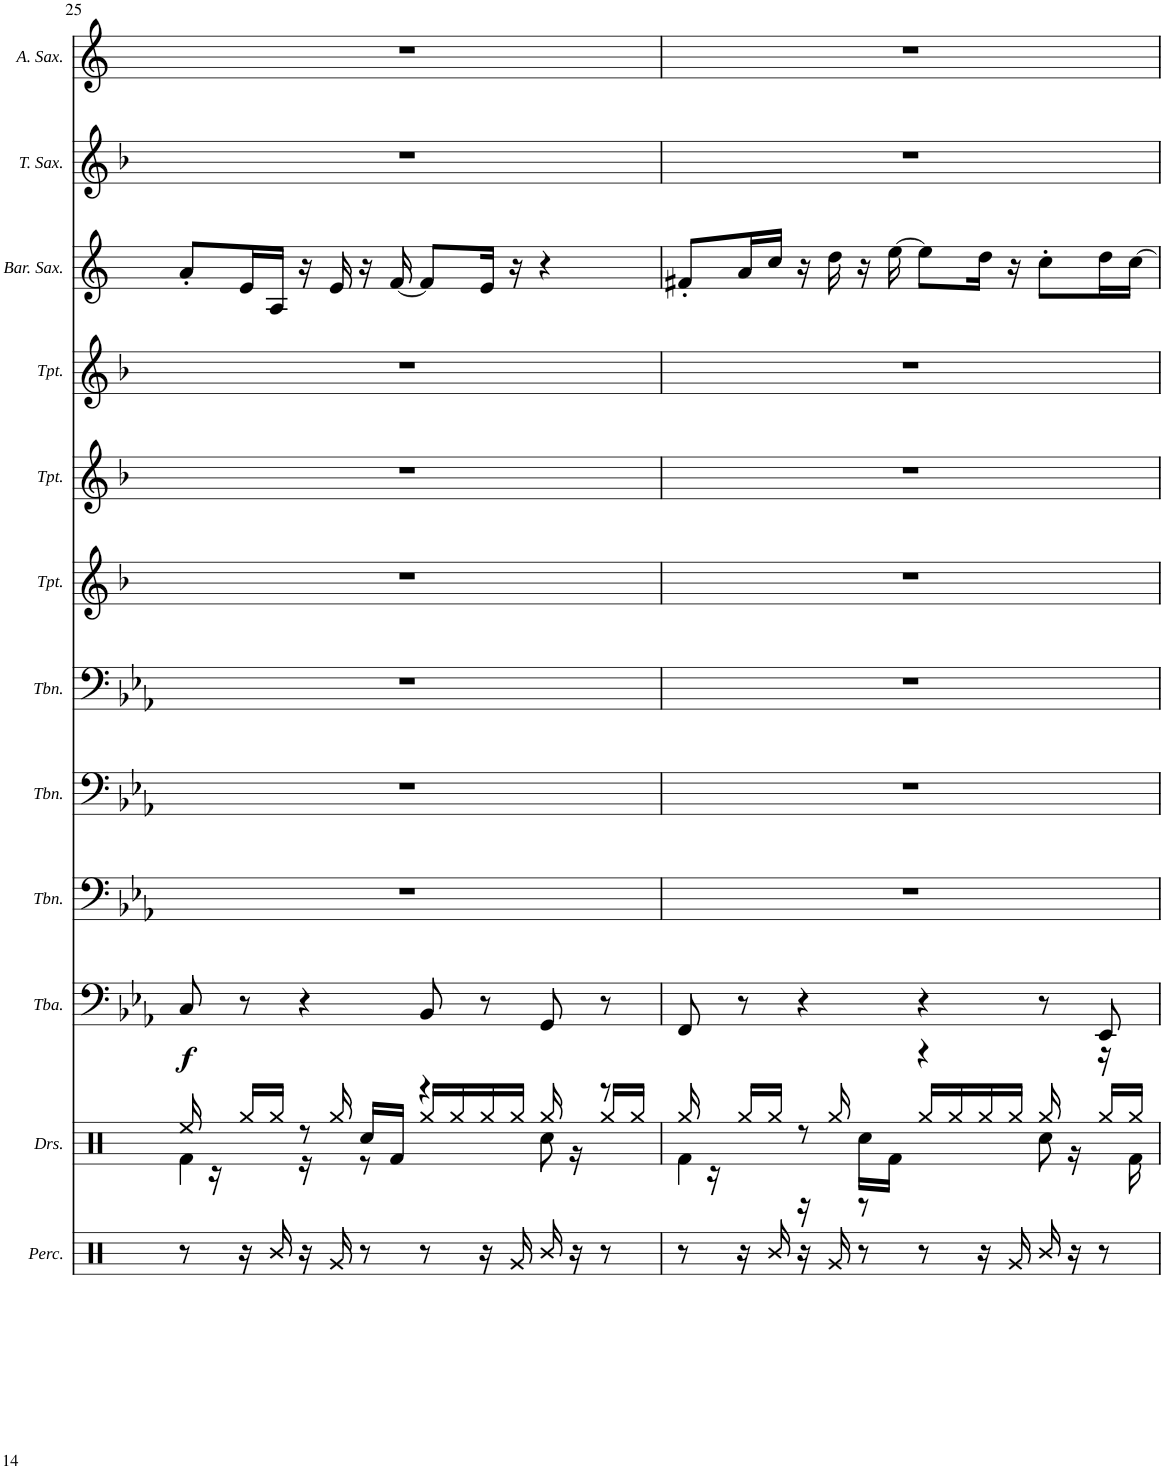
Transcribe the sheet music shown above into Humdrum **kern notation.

**kern	**kern	**kern	**dynam	**kern	**kern	**kern	**kern	**kern	**kern	**kern	**kern	**kern
*part12	*part11	*part10	*part10	*part9	*part8	*part7	*part6	*part5	*part4	*part3	*part2	*part1
*staff12	*staff11	*staff10	*staff10	*staff9	*staff8	*staff7	*staff6	*staff5	*staff4	*staff3	*staff2	*staff1
*I"Percussion	*I"Drumset	*I"Tuba	*	*I"Trombone	*I"Trombone	*I"Trombone	*I"Trumpet	*I"Trumpet	*I"Trumpet	*I"Baritone Saxophone	*I"Tenor Saxophone	*I"Alto Saxophone
*I'Perc.	*I'Drs.	*I'Tba.	*	*I'Tbn.	*I'Tbn.	*I'Tbn.	*I'Tpt.	*I'Tpt.	*I'Tpt.	*I'Bar. Sax.	*I'T. Sax.	*I'A. Sax.
!!LO:PB:g=z
*clefX	*clefX	*clefF4	*	*clefF4	*clefF4	*clefF4	*clefG2	*clefG2	*clefG2	*clefG2	*clefG2	*clefG2
*	*	*	*	*	*	*	*Trd1c2	*Trd1c2	*Trd1c2	*Trd12c21	*Trd8c14	*Trd5c9
*k[]	*k[]	*k[b-e-a-]	*	*k[b-e-a-]	*k[b-e-a-]	*k[b-e-a-]	*k[b-]	*k[b-]	*k[b-]	*k[]	*k[b-]	*k[]
*M4/4	*M4/4	*M4/4	*	*M4/4	*M4/4	*M4/4	*M4/4	*M4/4	*M4/4	*M4/4	*M4/4	*M4/4
=25	=25	=25	=25	=25	=25	=25	=25	=25	=25	=25	=25	=25
*	*^	*	*	*	*	*	*	*	*	*	*	*
!	!	!	!	!LO:DY:b	!	!	!	!	!	!	!	!	!
8r	4Rf\	16Ree/	8C/	f	1r	1r	1r	1r	1r	1r	8a'/L	1r	1r
.	.	16r	.	.	.	.	.	.	.	.	.	.	.
16r	.	16Rgg/LL	8r	.	.	.	.	.	.	.	16e/L	.	.
16R/	.	16Rgg/JJ	.	.	.	.	.	.	.	.	16A/JJ	.	.
16r	8r	16r	4r	.	.	.	.	.	.	.	16r	.	.
16Rg/	.	16Rgg/	.	.	.	.	.	.	.	.	16e/	.	.
8r	16Rcc/LL	8r	.	.	.	.	.	.	.	.	16r	.	.
.	16Rf/JJ	.	.	.	.	.	.	.	.	.	[16f/	.	.
8r	4r	16Rgg/LL	8BB-/	.	.	.	.	.	.	.	8f/L]	.	.
.	.	16Rgg/	.	.	.	.	.	.	.	.	.	.	.
16r	.	16Rgg/	8r	.	.	.	.	.	.	.	16e/Jk	.	.
16Rg/	.	16Rgg/JJ	.	.	.	.	.	.	.	.	16r	.	.
16R/	8Rcc\	16Rgg/	8GG/	.	.	.	.	.	.	.	4r	.	.
16r	.	16r	.	.	.	.	.	.	.	.	.	.	.
8r	8r	16Rgg/LL	8r	.	.	.	.	.	.	.	.	.	.
.	.	16Rgg/JJ	.	.	.	.	.	.	.	.	.	.	.
=26	=26	=26	=26	=26	=26	=26	=26	=26	=26	=26	=26	=26	=26
8r	4Rf\	16Rgg/	8FF/	.	1r	1r	1r	1r	1r	1r	8f#X'/L	1r	1r
.	.	16r	.	.	.	.	.	.	.	.	.	.	.
16r	.	16Rgg/LL	8r	.	.	.	.	.	.	.	16a/L	.	.
16R/	.	16Rgg/JJ	.	.	.	.	.	.	.	.	16cc/JJ	.	.
16r	8r	16r	4r	.	.	.	.	.	.	.	16r	.	.
16Rg/	.	16Rgg/	.	.	.	.	.	.	.	.	16dd\	.	.
8r	16Rcc\LL	8r	.	.	.	.	.	.	.	.	16r	.	.
.	16Rf\JJ	.	.	.	.	.	.	.	.	.	[16ee\	.	.
8r	4r	16Rgg/LL	4r	.	.	.	.	.	.	.	8ee\L]	.	.
.	.	16Rgg/	.	.	.	.	.	.	.	.	.	.	.
16r	.	16Rgg/	.	.	.	.	.	.	.	.	16dd\Jk	.	.
16Rg/	.	16Rgg/JJ	.	.	.	.	.	.	.	.	16r	.	.
16R/	8Rcc\	16Rgg/	8r	.	.	.	.	.	.	.	8cc'\L	.	.
16r	.	16r	.	.	.	.	.	.	.	.	.	.	.
8r	16r	16Rgg/LL	8EE-/	.	.	.	.	.	.	.	16dd\L	.	.
.	16Rf\	16Rgg/JJ	.	.	.	.	.	.	.	.	[16cc\JJ	.	.
*	*v	*v	*	*	*	*	*	*	*	*	*	*	*
=	=	=	=	=	=	=	=	=	=	=	=	=
*-	*-	*-	*-	*-	*-	*-	*-	*-	*-	*-	*-	*-
